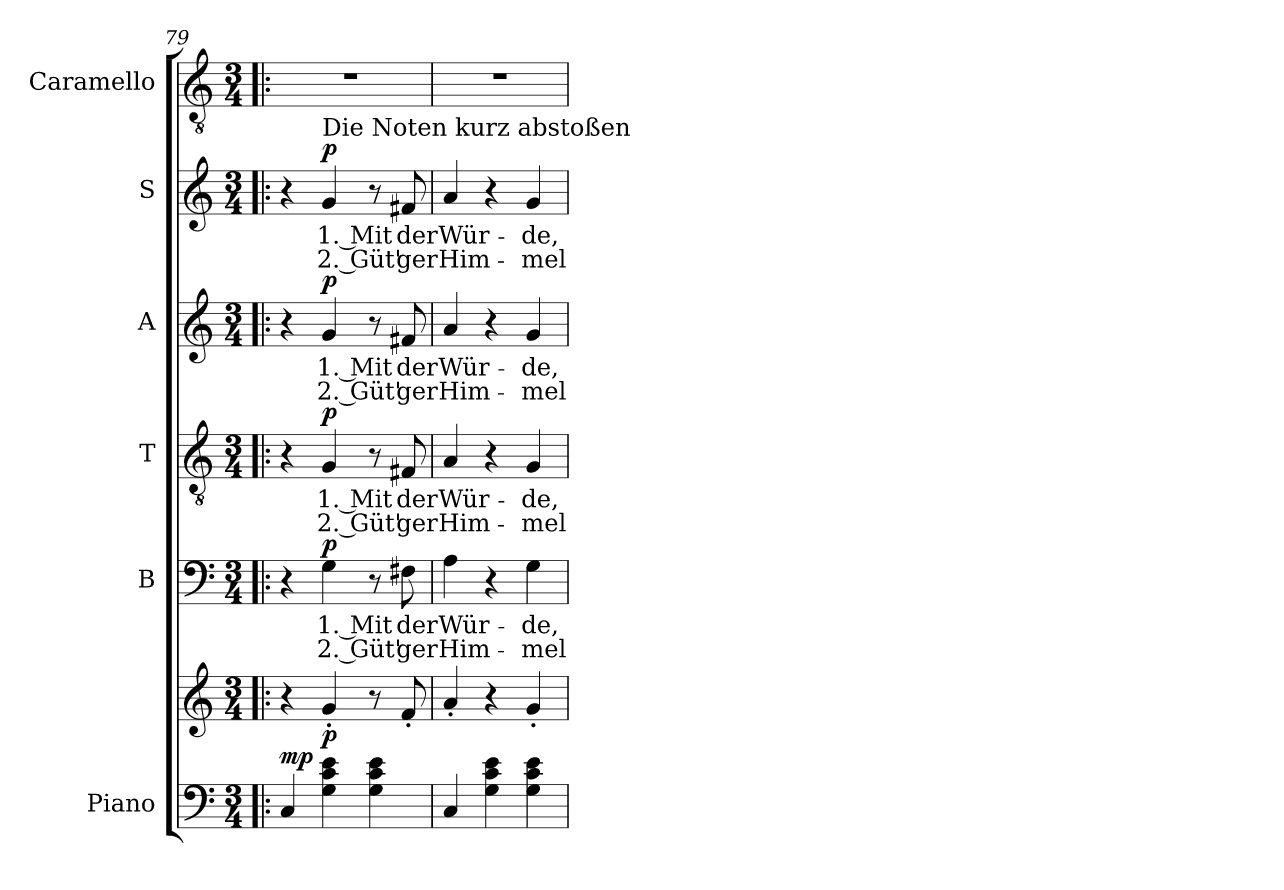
**kern	**kern	**dynam	**kern	**text	**text	**dynam	**kern	**text	**text	**dynam	**kern	**text	**text	**dynam	**kern	**text	**text	**dynam	**kern
*part6	*part6	*part6	*part5	*part5	*part5	*part5	*part4	*part4	*part4	*part4	*part3	*part3	*part3	*part3	*part2	*part2	*part2	*part2	*part1
*staff7	*staff6	*staff6/7	*staff5	*staff5	*staff5	*staff5	*staff4	*staff4	*staff4	*staff4	*staff3	*staff3	*staff3	*staff3	*staff2	*staff2	*staff2	*staff2	*staff1
*I"Piano	*	*	*I"B	*	*	*	*I"T	*	*	*	*I"A	*	*	*	*I"S	*	*	*	*I"Caramello
*I'Pno	*	*	*I'B	*	*	*	*I'T	*	*	*	*I'A	*	*	*	*I'S	*	*	*	*
*clefF4	*clefG2	*	*clefF4	*	*	*	*clefGv2	*	*	*	*clefG2	*	*	*	*clefG2	*	*	*	*clefGv2
*k[]	*k[]	*	*k[]	*	*	*	*k[]	*	*	*	*k[]	*	*	*	*k[]	*	*	*	*k[]
*M3/4	*M3/4	*	*M3/4	*	*	*	*M3/4	*	*	*	*M3/4	*	*	*	*M3/4	*	*	*	*M3/4
=79!|:	=79!|:	=79!|:	=79!|:	=79!|:	=79!|:	=79!|:	=79!|:	=79!|:	=79!|:	=79!|:	=79!|:	=79!|:	=79!|:	=79!|:	=79!|:	=79!|:	=79!|:	=79!|:	=79!|:
!	!	!LO:DY:a=2	!	!	!	!	!	!	!	!	!	!	!	!	!	!	!	!	!
4C/	4r	mp	4r	.	.	.	4r	.	.	.	4r	.	.	.	4r	.	.	.	2.r
!	!	!	!	!	!	!	!	!	!	!	!	!	!	!	!LO:TX:a:t=Die Noten kurz abstoßen	!	!	!	!
!	!	!LO:DY:b	!	!LO:LY:b	!LO:LY:b	!LO:DY:a	!	!LO:LY:b	!LO:LY:b	!LO:DY:a	!	!LO:LY:b	!LO:LY:b	!LO:DY:a	!	!LO:LY:b	!LO:LY:b	!LO:DY:a	!
4G\ 4c\ 4e\	4g'/	p	4G\	1. Mit	2. Güt'	p	4G/	1. Mit	2. Güt'	p	4g/	1. Mit	2. Güt'	p	4g/	1. Mit	2. Güt'	p	.
4G\ 4c\ 4e\	8r	.	8r	.	.	.	8r	.	.	.	8r	.	.	.	8r	.	.	.	.
!	!	!	!	!LO:LY:b	!LO:LY:b	!	!	!LO:LY:b	!LO:LY:b	!	!	!LO:LY:b	!LO:LY:b	!	!	!LO:LY:b	!LO:LY:b	!	!
.	8f'/	.	8F#X\	der	-ger	.	8F#X/	der	-ger	.	8f#X/	der	-ger	.	8f#X/	der	-ger	.	.
=80	=80	=80	=80	=80	=80	=80	=80	=80	=80	=80	=80	=80	=80	=80	=80	=80	=80	=80	=80
!	!	!	!	!LO:LY:b	!LO:LY:b	!	!	!LO:LY:b	!LO:LY:b	!	!	!LO:LY:b	!LO:LY:b	!	!	!LO:LY:b	!LO:LY:b	!	!
4C/	4a'/	.	4A\	Wür-	Him-	.	4A/	Wür-	Him-	.	4a/	Wür-	Him-	.	4a/	Wür-	Him-	.	2.r
4G\ 4c\ 4e\	4r	.	4r	.	.	.	4r	.	.	.	4r	.	.	.	4r	.	.	.	.
!	!	!	!	!LO:LY:b	!LO:LY:b	!	!	!LO:LY:b	!LO:LY:b	!	!	!LO:LY:b	!LO:LY:b	!	!	!LO:LY:b	!LO:LY:b	!	!
4G\ 4c\ 4e\	4g'/	.	4G\	-de,	-mel	.	4G/	-de,	-mel	.	4g/	-de,	-mel	.	4g/	-de,	-mel	.	.
=	=	=	=	=	=	=	=	=	=	=	=	=	=	=	=	=	=	=	=
*-	*-	*-	*-	*-	*-	*-	*-	*-	*-	*-	*-	*-	*-	*-	*-	*-	*-	*-	*-
